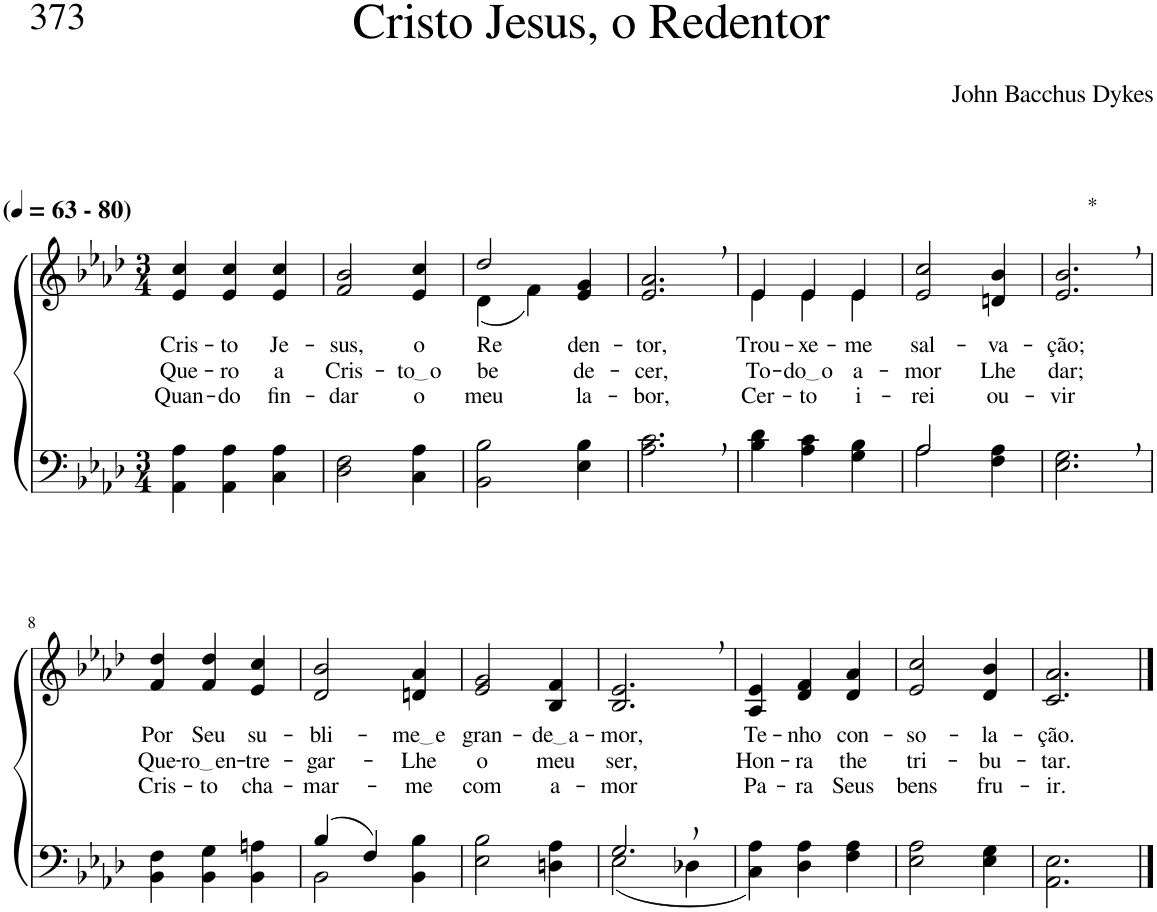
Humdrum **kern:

**kern	**kern	**text	**text	**text
*part2	*part1	*part1	*part1	*part1
*staff2	*staff1	*staff1	*staff1	*staff1
*I"Parte III e IV	*I"Parte I e II	*	*	*
*clefF4	*clefG2	*	*	*
*k[b-e-a-d-]	*k[b-e-a-d-]	*	*	*
*M3/4	*M3/4	*	*	*
*MM63	*MM63	*	*	*
=1	=1	=1	=1	=1
!	!LO:TX:a:B:t=(	!	!	!
!	!LO:TX:a:B:t=- 80)	!	!	!
!	!	!LO:LY:b	!LO:LY:b	!LO:LY:b
4AA-\ 4A-\	4e-/ 4cc/	Cris-	Que-	Quan-
!	!	!LO:LY:b	!LO:LY:b	!LO:LY:b
4AA-\ 4A-\	4e-/ 4cc/	-to	-ro	-do
!	!	!LO:LY:b	!LO:LY:b	!LO:LY:b
4C\ 4A-\	4e-/ 4cc/	Je-	a	fin-
=2	=2	=2	=2	=2
!	!	!LO:LY:b	!LO:LY:b	!LO:LY:b
2D-\ 2F\	2f/ 2b-/	-sus,	Cris-	-dar
!	!	!LO:LY:b	!LO:LY:b	!LO:LY:b
4C\ 4A-\	4e-/ 4cc/	o	to o	o
=3	=3	=3	=3	=3
*	*^	*	*	*
!	!	!	!LO:LY:b	!LO:LY:b	!LO:LY:b
2BB-\ 2B-\	2dd-/	(4d-\	Re-	be-	meu
.	.	4f\)	.	.	.
!	!	!	!LO:LY:b	!LO:LY:b	!LO:LY:b
4E-\ 4B-\	4e-/ 4g/	4ryy	-den-	-de-	la-
=4	=4	=4	=4	=4	=4
!	!	!	!LO:LY:b	!LO:LY:b	!LO:LY:b
*	*v	*v	*	*	*
2.A-\, 2.c\,	2.e-/, 2.a-/,	-tor,	-cer,	-bor,
=5	=5	=5	=5	=5
!	!	!LO:LY:b	!LO:LY:b	!LO:LY:b
*	*^	*	*	*
4B-\ 4d-\	4e-\	4e-/	Trou-	To-	Cer-
!	!	!	!LO:LY:b	!LO:LY:b	!LO:LY:b
4A-\ 4c\	4e-\	4e-/	-xe-	do o	-to
!	!	!	!LO:LY:b	!LO:LY:b	!LO:LY:b
4G\ 4B-\	4e-\	4e-/	-me	a-	i-
=6	=6	=6	=6	=6	=6
*^	*	*	*	*	*
!	!	!	!	!LO:LY:b	!LO:LY:b	!LO:LY:b
*	*	*v	*v	*	*	*
2A-/	2A-\	2e-/ 2cc/	sal-	-mor	-rei
!	!	!	!LO:LY:b	!LO:LY:b	!LO:LY:b
4ryy	4F\ 4A-\	4dn/ 4b-/	-va-	Lhe	ou-
=7	=7	=7	=7	=7	=7
!	!	!LO:TX:a:t=*	!	!	!
!	!	!	!LO:LY:b	!LO:LY:b	!LO:LY:b
*v	*v	*	*	*	*
2.E-\, 2.G\,	2.e-/, 2.b-/,	-ção;	dar;	-vir
!!LO:LB:g=z
=8	=8	=8	=8	=8
!	!	!LO:LY:b	!LO:LY:b	!LO:LY:b
4BB-\ 4F\	4f/ 4dd-/	Por	Que-	Cris-
!	!	!LO:LY:b	!LO:LY:b	!LO:LY:b
4BB-\ 4G\	4f/ 4dd-/	Seu	ro en	-to
!	!	!LO:LY:b	!LO:LY:b	!LO:LY:b
4BB-\ 4An\	4e-/ 4cc/	su-	-tre-	cha-
=9	=9	=9	=9	=9
*^	*	*	*	*
!	!	!	!LO:LY:b	!LO:LY:b	!LO:LY:b
(4B-/	2BB-\	2d-/ 2b-/	-bli-	-gar-	-mar-
4F/)	.	.	.	.	.
!	!	!	!LO:LY:b	!LO:LY:b	!LO:LY:b
4ryy	4BB-\ 4B-\	4dn/ 4a-/	me e	-Lhe	-me
=10	=10	=10	=10	=10	=10
!	!	!	!LO:LY:b	!LO:LY:b	!LO:LY:b
*v	*v	*	*	*	*
2E-\ 2B-\	2e-/ 2g/	gran-	o	com
!	!	!LO:LY:b	!LO:LY:b	!LO:LY:b
4Dn\ 4A-\	4B-/ 4f/	de a	meu	a-
=11	=11	=11	=11	=11
*^	*	*	*	*
!	!	!	!LO:LY:b	!LO:LY:b	!LO:LY:b
2.G,/	(2E-\	2.B-/, 2.e-/,	-mor,	ser,	-mor
.	4D-X\	.	.	.	.
=12	=12	=12	=12	=12	=12
!	!	!	!LO:LY:b	!LO:LY:b	!LO:LY:b
*v	*v	*	*	*	*
4C\ 4A-\)	4A-/ 4e-/	Te-	Hon-	Pa-
!	!	!LO:LY:b	!LO:LY:b	!LO:LY:b
4D-\ 4A-\	4d-/ 4f/	-nho	-ra	-ra
!	!	!LO:LY:b	!LO:LY:b	!LO:LY:b
4F\ 4A-\	4d-/ 4a-/	con-	the	Seus
=13	=13	=13	=13	=13
!	!	!LO:LY:b	!LO:LY:b	!LO:LY:b
2E-\ 2A-\	2e-/ 2cc/	-so-	tri-	bens
!	!	!LO:LY:b	!LO:LY:b	!LO:LY:b
4E-\ 4G\	4d-/ 4b-/	-la-	-bu-	fru-
=14	=14	=14	=14	=14
!	!	!LO:LY:b	!LO:LY:b	!LO:LY:b
2.AA-\ 2.E-\	2.c/ 2.a-/	-ção.	-tar.	-ir.
==	==	==	==	==
*-	*-	*-	*-	*-
